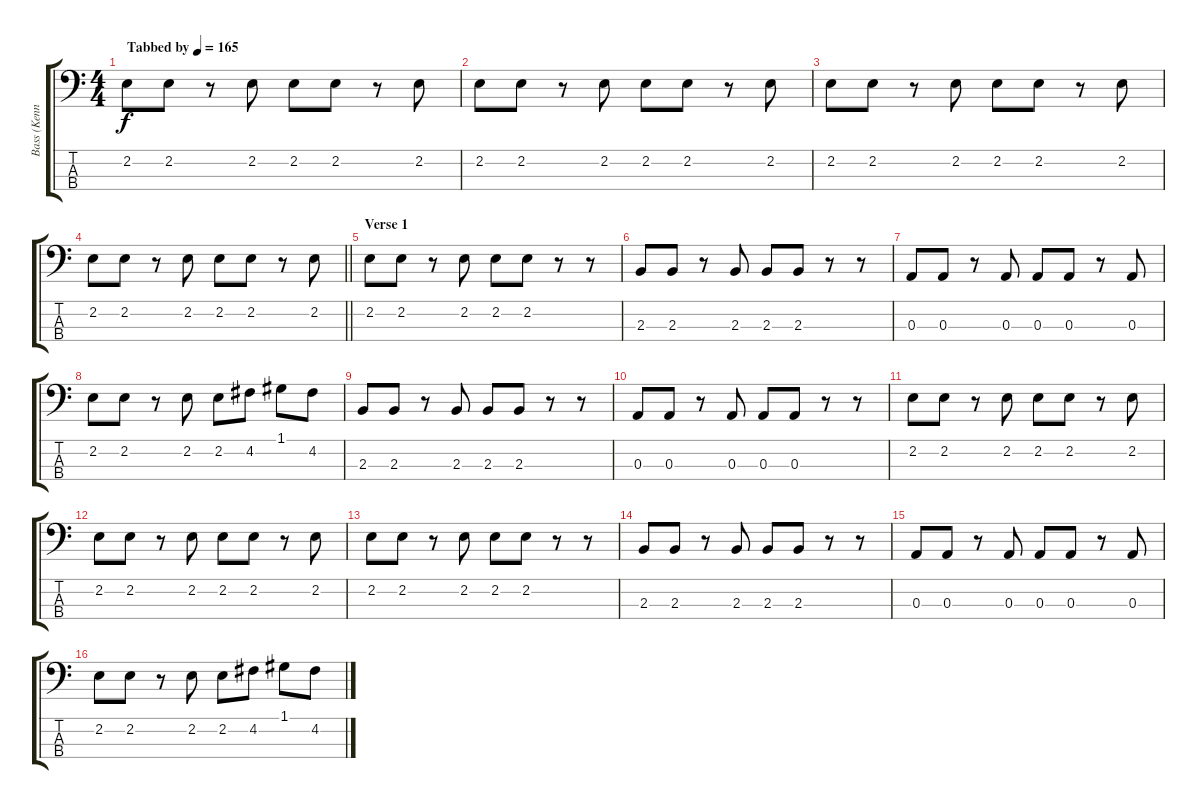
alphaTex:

\track ("Bass (Kenneth)" "Bass (Kenn") {instrument acousticbass}
\staff {score tabs}
\tuning (G2 D2 A1 E1) {hide}
\ts (4 4)
\tempo (165 "Tabbed by")
\clef f4
\ks c
2.2.8{dy f instrument acousticbass} 2.2.8 r.8 2.2.8 2.2.8 2.2.8 r.8 2.2.8 |
2.2.8 2.2.8 r.8 2.2.8 2.2.8 2.2.8 r.8 2.2.8 |
2.2.8 2.2.8 r.8 2.2.8 2.2.8 2.2.8 r.8 2.2.8 |
\barLineRight lightlight
2.2.8 2.2.8 r.8 2.2.8 2.2.8 2.2.8 r.8 2.2.8 |
\section ("" "Verse 1")
2.2.8 2.2.8 r.8 2.2.8 2.2.8 2.2.8 r.8 r.8 |
2.3.8 2.3.8 r.8 2.3.8 2.3.8 2.3.8 r.8 r.8 |
0.3.8 0.3.8 r.8 0.3.8 0.3.8 0.3.8 r.8 0.3.8 |
2.2.8 2.2.8 r.8 2.2.8 2.2.8 4.2.8 1.1.8 4.2.8 |
2.3.8 2.3.8 r.8 2.3.8 2.3.8 2.3.8 r.8 r.8 |
0.3.8 0.3.8 r.8 0.3.8 0.3.8 0.3.8 r.8 r.8 |
2.2.8 2.2.8 r.8 2.2.8 2.2.8 2.2.8 r.8 2.2.8 |
2.2.8 2.2.8 r.8 2.2.8 2.2.8 2.2.8 r.8 2.2.8 |
2.2.8 2.2.8 r.8 2.2.8 2.2.8 2.2.8 r.8 r.8 |
2.3.8 2.3.8 r.8 2.3.8 2.3.8 2.3.8 r.8 r.8 |
0.3.8 0.3.8 r.8 0.3.8 0.3.8 0.3.8 r.8 0.3.8 |
2.2.8 2.2.8 r.8 2.2.8 2.2.8 4.2.8 1.1.8 4.2.8
